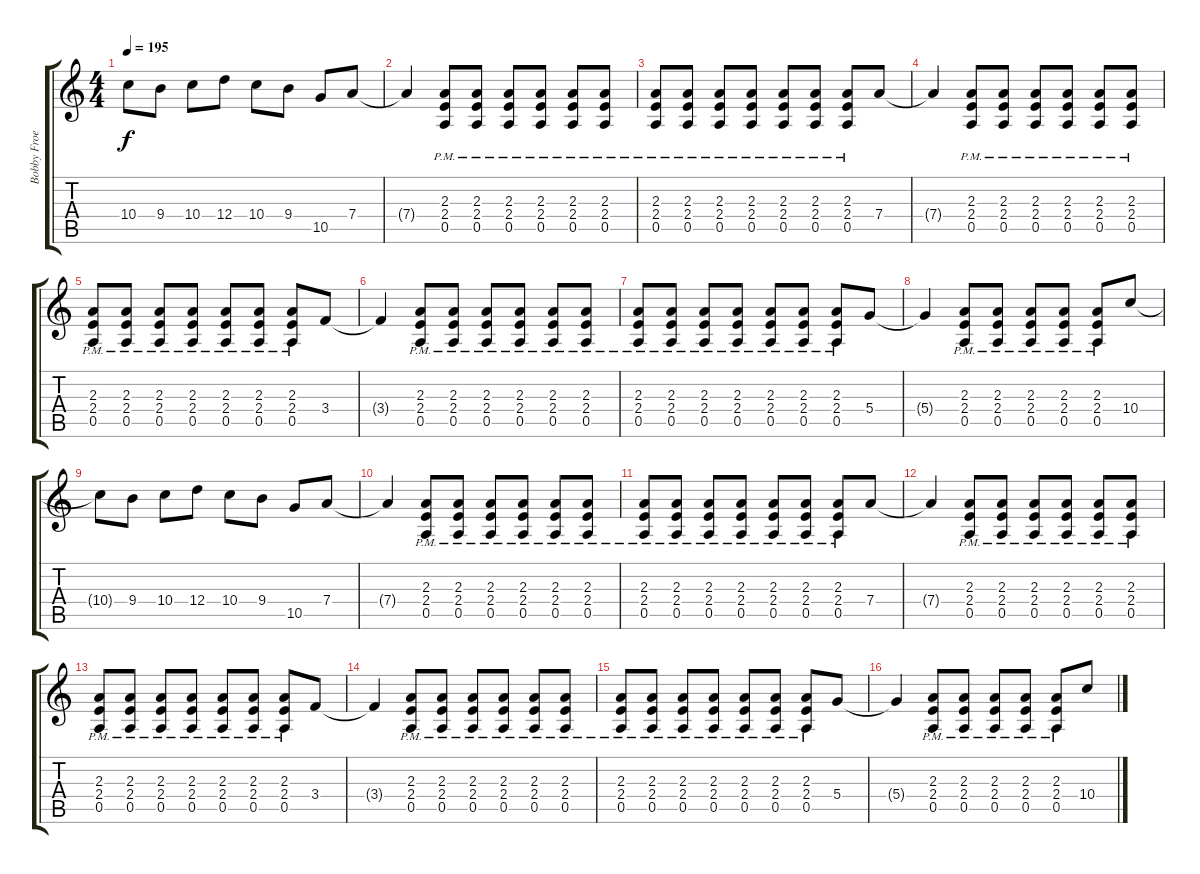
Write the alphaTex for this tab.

\track ("Bobby Froese" "Bobby Froe") {instrument distortionguitar}
\staff {score tabs}
\tuning (E4 B3 G3 D3 A2 E2) {hide}
\ts (4 4)
\tempo 195
\clef g2
\ks c
10.4{t}.8{dy f} 9.4.8 10.4.8 12.4.8 10.4.8 9.4.8 10.5.8 7.4.8 |
7.4{t}.4 (2.3{pm} 2.4{pm} 0.5{pm}).8 (2.3{pm} 2.4{pm} 0.5{pm}).8 (2.3{pm} 2.4{pm} 0.5{pm}).8 (2.3{pm} 2.4{pm} 0.5{pm}).8 (2.3{pm} 2.4{pm} 0.5{pm}).8 (2.3{pm} 2.4{pm} 0.5{pm}).8 |
(2.3{pm} 2.4{pm} 0.5{pm}).8 (2.3{pm} 2.4{pm} 0.5{pm}).8 (2.3{pm} 2.4{pm} 0.5{pm}).8 (2.3{pm} 2.4{pm} 0.5{pm}).8 (2.3{pm} 2.4{pm} 0.5{pm}).8 (2.3{pm} 2.4{pm} 0.5{pm}).8 (2.3{pm} 2.4{pm} 0.5{pm}).8 7.4.8 |
7.4{t}.4 (2.3{pm} 2.4{pm} 0.5{pm}).8 (2.3{pm} 2.4{pm} 0.5{pm}).8 (2.3{pm} 2.4{pm} 0.5{pm}).8 (2.3{pm} 2.4{pm} 0.5{pm}).8 (2.3{pm} 2.4{pm} 0.5{pm}).8 (2.3{pm} 2.4{pm} 0.5{pm}).8 |
(2.3{pm} 2.4{pm} 0.5{pm}).8 (2.3{pm} 2.4{pm} 0.5{pm}).8 (2.3{pm} 2.4{pm} 0.5{pm}).8 (2.3{pm} 2.4{pm} 0.5{pm}).8 (2.3{pm} 2.4{pm} 0.5{pm}).8 (2.3{pm} 2.4{pm} 0.5{pm}).8 (2.3{pm} 2.4{pm} 0.5{pm}).8 3.4.8 |
3.4{t}.4 (2.3{pm} 2.4{pm} 0.5{pm}).8 (2.3{pm} 2.4{pm} 0.5{pm}).8 (2.3{pm} 2.4{pm} 0.5{pm}).8 (2.3{pm} 2.4{pm} 0.5{pm}).8 (2.3{pm} 2.4{pm} 0.5{pm}).8 (2.3{pm} 2.4{pm} 0.5{pm}).8 |
(2.3{pm} 2.4{pm} 0.5{pm}).8 (2.3{pm} 2.4{pm} 0.5{pm}).8 (2.3{pm} 2.4{pm} 0.5{pm}).8 (2.3{pm} 2.4{pm} 0.5{pm}).8 (2.3{pm} 2.4{pm} 0.5{pm}).8 (2.3{pm} 2.4{pm} 0.5{pm}).8 (2.3{pm} 2.4{pm} 0.5{pm}).8 5.4.8 |
5.4{t}.4 (2.3{pm} 2.4{pm} 0.5{pm}).8 (2.3{pm} 2.4{pm} 0.5{pm}).8 (2.3{pm} 2.4{pm} 0.5{pm}).8 (2.3{pm} 2.4{pm} 0.5{pm}).8 (2.3{pm} 2.4{pm} 0.5{pm}).8 10.4.8 |
10.4{t}.8 9.4.8 10.4.8 12.4.8 10.4.8 9.4.8 10.5.8 7.4.8 |
7.4{t}.4 (2.3{pm} 2.4{pm} 0.5{pm}).8 (2.3{pm} 2.4{pm} 0.5{pm}).8 (2.3{pm} 2.4{pm} 0.5{pm}).8 (2.3{pm} 2.4{pm} 0.5{pm}).8 (2.3{pm} 2.4{pm} 0.5{pm}).8 (2.3{pm} 2.4{pm} 0.5{pm}).8 |
(2.3{pm} 2.4{pm} 0.5{pm}).8 (2.3{pm} 2.4{pm} 0.5{pm}).8 (2.3{pm} 2.4{pm} 0.5{pm}).8 (2.3{pm} 2.4{pm} 0.5{pm}).8 (2.3{pm} 2.4{pm} 0.5{pm}).8 (2.3{pm} 2.4{pm} 0.5{pm}).8 (2.3{pm} 2.4{pm} 0.5{pm}).8 7.4.8 |
7.4{t}.4 (2.3{pm} 2.4{pm} 0.5{pm}).8 (2.3{pm} 2.4{pm} 0.5{pm}).8 (2.3{pm} 2.4{pm} 0.5{pm}).8 (2.3{pm} 2.4{pm} 0.5{pm}).8 (2.3{pm} 2.4{pm} 0.5{pm}).8 (2.3{pm} 2.4{pm} 0.5{pm}).8 |
(2.3{pm} 2.4{pm} 0.5{pm}).8 (2.3{pm} 2.4{pm} 0.5{pm}).8 (2.3{pm} 2.4{pm} 0.5{pm}).8 (2.3{pm} 2.4{pm} 0.5{pm}).8 (2.3{pm} 2.4{pm} 0.5{pm}).8 (2.3{pm} 2.4{pm} 0.5{pm}).8 (2.3{pm} 2.4{pm} 0.5{pm}).8 3.4.8 |
3.4{t}.4 (2.3{pm} 2.4{pm} 0.5{pm}).8 (2.3{pm} 2.4{pm} 0.5{pm}).8 (2.3{pm} 2.4{pm} 0.5{pm}).8 (2.3{pm} 2.4{pm} 0.5{pm}).8 (2.3{pm} 2.4{pm} 0.5{pm}).8 (2.3{pm} 2.4{pm} 0.5{pm}).8 |
(2.3{pm} 2.4{pm} 0.5{pm}).8 (2.3{pm} 2.4{pm} 0.5{pm}).8 (2.3{pm} 2.4{pm} 0.5{pm}).8 (2.3{pm} 2.4{pm} 0.5{pm}).8 (2.3{pm} 2.4{pm} 0.5{pm}).8 (2.3{pm} 2.4{pm} 0.5{pm}).8 (2.3{pm} 2.4{pm} 0.5{pm}).8 5.4.8 |
5.4{t}.4 (2.3{pm} 2.4{pm} 0.5{pm}).8 (2.3{pm} 2.4{pm} 0.5{pm}).8 (2.3{pm} 2.4{pm} 0.5{pm}).8 (2.3{pm} 2.4{pm} 0.5{pm}).8 (2.3{pm} 2.4{pm} 0.5{pm}).8 10.4.8
